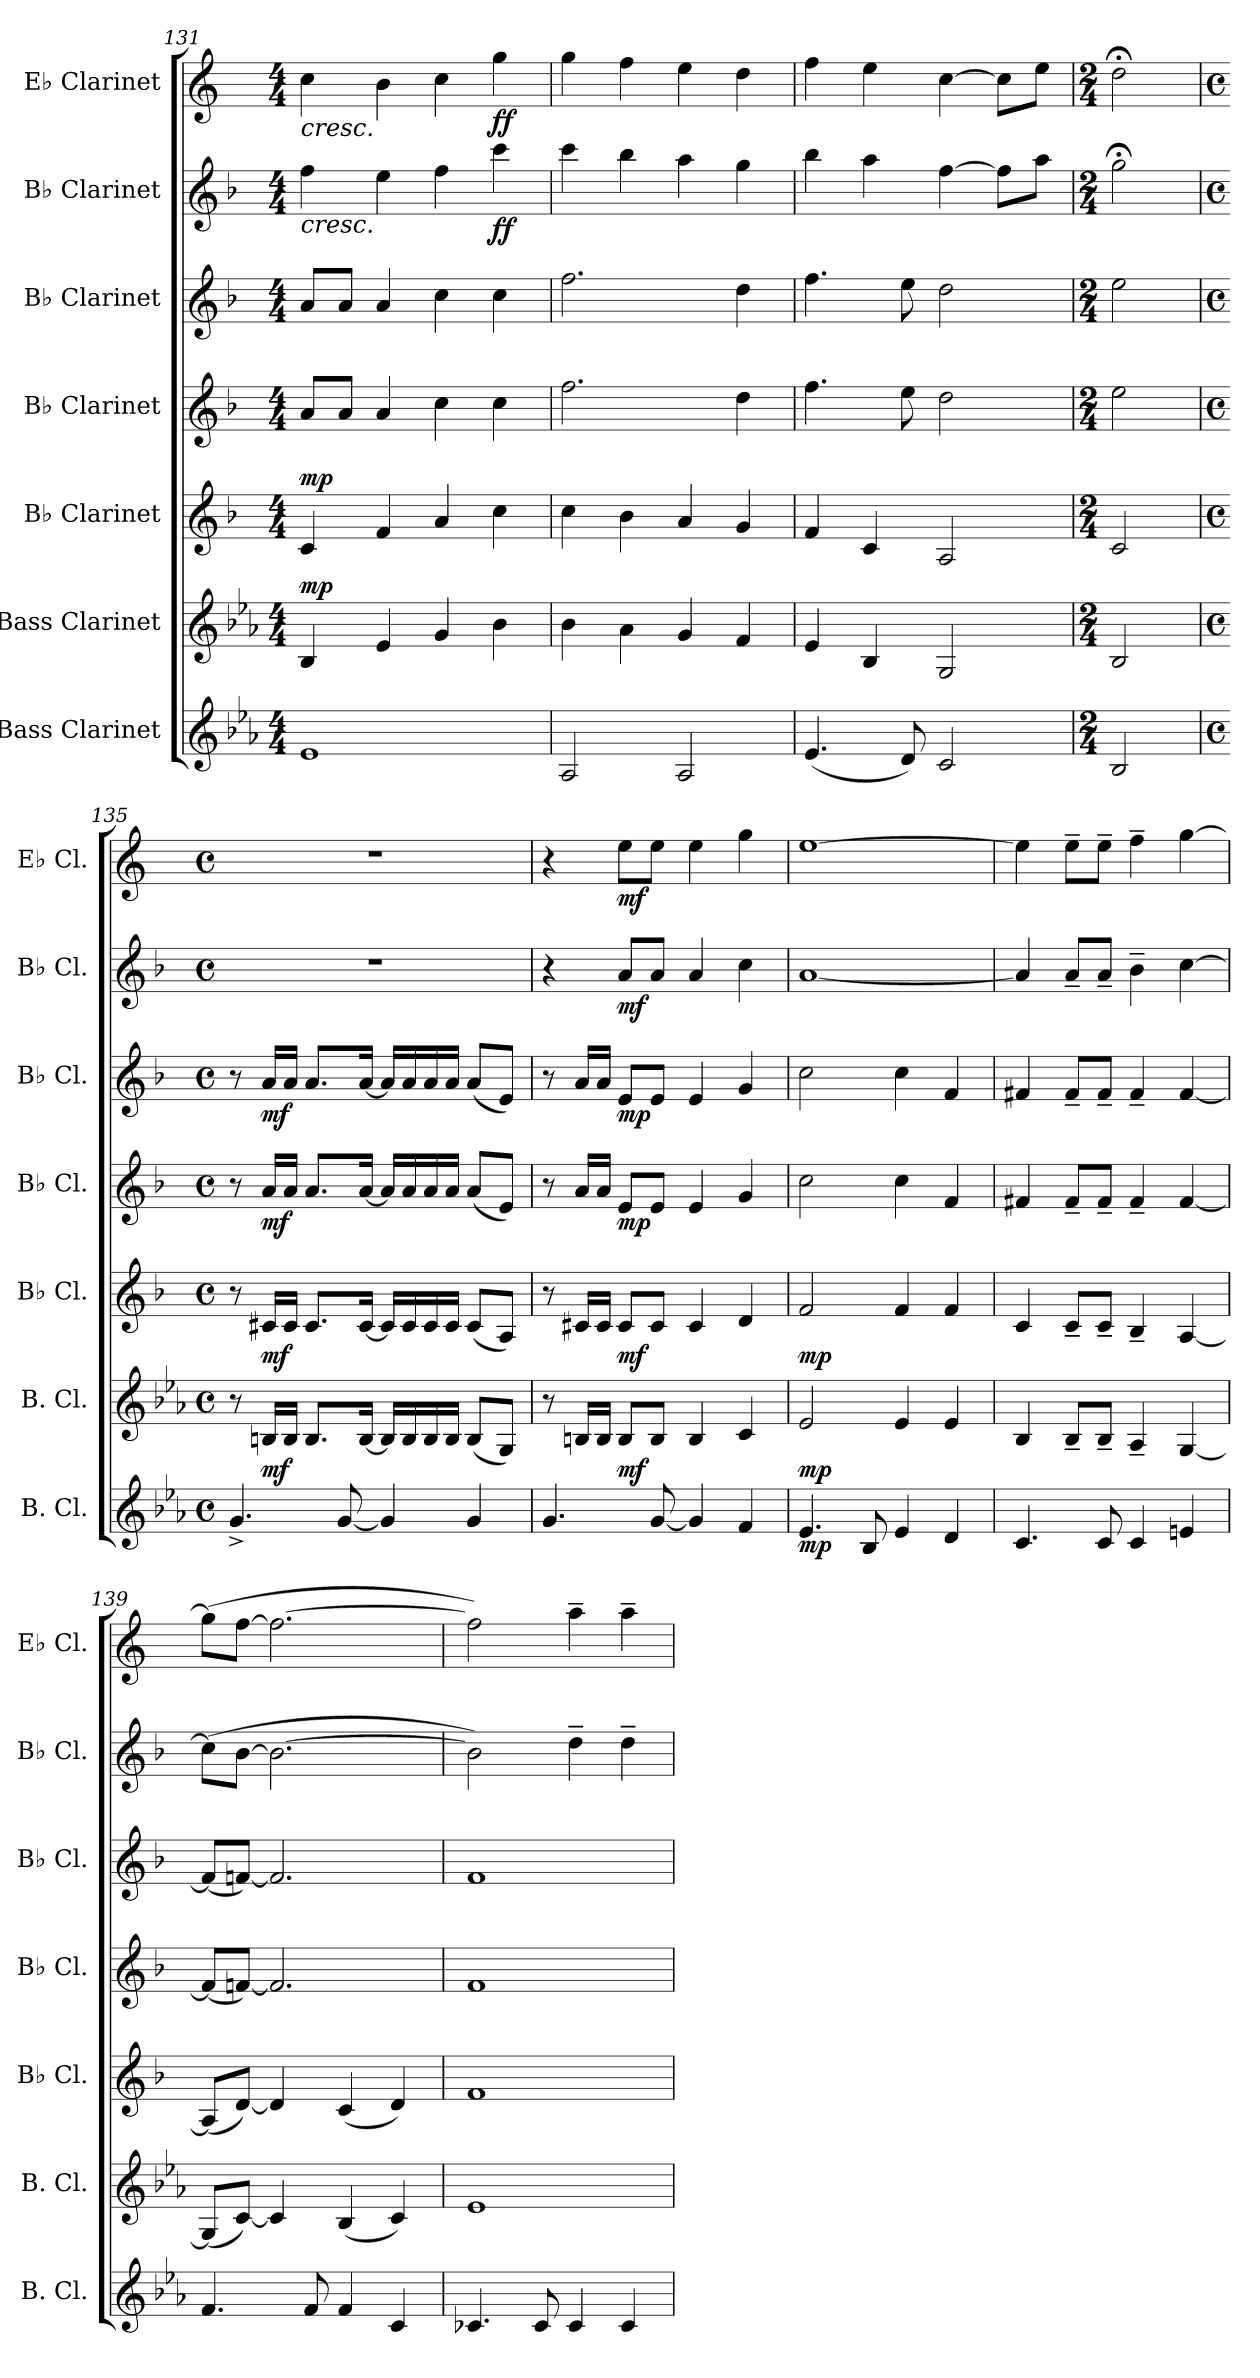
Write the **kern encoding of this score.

**kern	**dynam	**kern	**dynam	**kern	**dynam	**kern	**dynam	**kern	**dynam	**kern	**dynam	**kern	**dynam
*part7	*part7	*part6	*part6	*part5	*part5	*part4	*part4	*part3	*part3	*part2	*part2	*part1	*part1
*staff7	*staff7	*staff6	*staff6	*staff5	*staff5	*staff4	*staff4	*staff3	*staff3	*staff2	*staff2	*staff1	*staff1
*I"Bass Clarinet	*	*I"Bass Clarinet	*	*I"B♭ Clarinet	*	*I"B♭ Clarinet	*	*I"B♭ Clarinet	*	*I"B♭ Clarinet	*	*I"E♭ Clarinet	*
*I'B. Cl.	*	*I'B. Cl.	*	*I'B♭ Cl.	*	*I'B♭ Cl.	*	*I'B♭ Cl.	*	*I'B♭ Cl.	*	*I'E♭ Cl.	*
!!LO:PB:g=z
*clefG2	*	*clefG2	*	*clefG2	*	*clefG2	*	*clefG2	*	*clefG2	*	*clefG2	*
*ITrd8c14	*	*ITrd8c14	*	*ITrd1c2	*	*ITrd1c2	*	*ITrd1c2	*	*ITrd1c2	*	*ITrd-2c-3	*
*k[b-e-a-]	*	*k[b-e-a-]	*	*k[b-e-a-]	*	*k[b-e-a-]	*	*k[b-e-a-]	*	*k[b-e-a-]	*	*k[b-e-a-]	*
*M4/4	*	*M4/4	*	*M4/4	*	*M4/4	*	*M4/4	*	*M4/4	*	*M4/4	*
=131	=131	=131	=131	=131	=131	=131	=131	=131	=131	=131	=131	=131	=131
!	!	!	!LO:DY:a	!	!LO:DY:a	!	!	!	!	!	!LO:HP:b	!	!LO:HP:b
1E-	.	4BB-/	mp	4B-/	mp	8g/L	.	8g/L	.	4ee-\	<	4ee-\	<
.	.	.	.	.	.	8g/J	.	8g/J	.	.	.	.	.
.	.	4E-/	.	4e-/	.	4g/	.	4g/	.	4dd\	.	4dd\	.
.	.	4G/	.	4g/	.	4b-\	.	4b-\	.	4ee-\	.	4ee-\	.
!	!	!	!	!	!	!	!	!	!	!	!LO:DY:b	!	!LO:DY:b
.	.	4B-\	.	4b-\	.	4b-\	.	4b-\	.	4bb-\	ff	4bb-\	ff
.	.	.	.	.	.	.	.	.	.	.	[	.	[
=132	=132	=132	=132	=132	=132	=132	=132	=132	=132	=132	=132	=132	=132
2AA-/	.	4B-\	.	4b-\	.	2.ee-\	.	2.ee-\	.	4bb-\	.	4bb-\	.
.	.	4A-\	.	4a-\	.	.	.	.	.	4aa-\	.	4aa-\	.
2AA-/	.	4G/	.	4g/	.	.	.	.	.	4gg\	.	4gg\	.
.	.	4F/	.	4f/	.	4cc\	.	4cc\	.	4ff\	.	4ff\	.
=133	=133	=133	=133	=133	=133	=133	=133	=133	=133	=133	=133	=133	=133
(<4.E-/	.	4E-/	.	4e-/	.	4.ee-\	.	4.ee-\	.	4aa-\	.	4aa-\	.
.	.	4BB-/	.	4B-/	.	.	.	.	.	4gg\	.	4gg\	.
8D/)	.	.	.	.	.	8dd\	.	8dd\	.	.	.	.	.
2C/	.	2GG/	.	2G/	.	2cc\	.	2cc\	.	[4ee-\	.	[4ee-\	.
.	.	.	.	.	.	.	.	.	.	8ee-\L]	.	8ee-\L]	.
.	.	.	.	.	.	.	.	.	.	8gg\J	.	8gg\J	.
=134	=134	=134	=134	=134	=134	=134	=134	=134	=134	=134	=134	=134	=134
*M2/4	*	*M2/4	*	*M2/4	*	*M2/4	*	*M2/4	*	*M2/4	*	*M2/4	*
2BB-/	.	2BB-/	.	2B-/	.	2dd\	.	2dd\	.	2ff;<\	.	2ff;<\	.
=135	=135	=135	=135	=135	=135	=135	=135	=135	=135	=135	=135	=135	=135
*M4/4	*	*M4/4	*	*M4/4	*	*M4/4	*	*M4/4	*	*M4/4	*	*M4/4	*
*met(c)	*	*met(c)	*	*met(c)	*	*met(c)	*	*met(c)	*	*met(c)	*	*met(c)	*
*	*	*	*	*	*	*	*	*	*	*	*	*MM87	*
4.G^/	.	8r	.	8r	.	8r	.	8r	.	1r	.	1r	.
!	!	!	!LO:DY:b	!	!LO:DY:b	!	!LO:DY:b	!	!LO:DY:b	!	!	!	!
.	.	16BBn/LL	mf	16Bn/LL	mf	16g/LL	mf	16g/LL	mf	.	.	.	.
.	.	16BB/JJ	.	16B/JJ	.	16g/JJ	.	16g/JJ	.	.	.	.	.
.	.	8.BB/L	.	8.B/L	.	8.g/L	.	8.g/L	.	.	.	.	.
[8G/	.	.	.	.	.	.	.	.	.	.	.	.	.
.	.	[16BB/Jk	.	[16B/Jk	.	[16g/Jk	.	[16g/Jk	.	.	.	.	.
4G/]	.	16BB/LL]	.	16B/LL]	.	16g/LL]	.	16g/LL]	.	.	.	.	.
.	.	16BB/	.	16B/	.	16g/	.	16g/	.	.	.	.	.
.	.	16BB/	.	16B/	.	16g/	.	16g/	.	.	.	.	.
.	.	16BB/JJ	.	16B/JJ	.	16g/JJ	.	16g/JJ	.	.	.	.	.
4G/	.	(<8BB/L	.	(<8B/L	.	(<8g/L	.	(<8g/L	.	.	.	.	.
.	.	8GG/J)	.	8G/J)	.	8d/J)	.	8d/J)	.	.	.	.	.
!!LO:PB:g=z
=136	=136	=136	=136	=136	=136	=136	=136	=136	=136	=136	=136	=136	=136
4.G/	.	8r	.	8r	.	8r	.	8r	.	4r	.	4r	.
.	.	16BBn/LL	.	16Bn/LL	.	16g/LL	.	16g/LL	.	.	.	.	.
.	.	16BB/JJ	.	16B/JJ	.	16g/JJ	.	16g/JJ	.	.	.	.	.
!	!	!	!LO:DY:b	!	!LO:DY:b	!	!LO:DY:b	!	!LO:DY:b	!	!LO:DY:b	!	!LO:DY:b
.	.	8BB/L	mf	8B/L	mf	8d/L	mp	8d/L	mp	8g/L	mf	8gg\L	mf
[8G/	.	8BB/J	.	8B/J	.	8d/J	.	8d/J	.	8g/J	.	8gg\J	.
4G/]	.	4BB/	.	4B/	.	4d/	.	4d/	.	4g/	.	4gg\	.
4F/	.	4C/	.	4c/	.	4f/	.	4f/	.	4b-\	.	4bb-\	.
=137	=137	=137	=137	=137	=137	=137	=137	=137	=137	=137	=137	=137	=137
!	!LO:DY:b	!	!LO:DY:b	!	!LO:DY:b	!	!	!	!	!	!	!	!
4.E-/	mp	2E-/	mp	2e-/	mp	2b-\	.	2b-\	.	[1g	.	[1gg	.
8BB-/	.	.	.	.	.	.	.	.	.	.	.	.	.
4E-/	.	4E-/	.	4e-/	.	4b-\	.	4b-\	.	.	.	.	.
4D/	.	4E-/	.	4e-/	.	4e-/	.	4e-/	.	.	.	.	.
=138	=138	=138	=138	=138	=138	=138	=138	=138	=138	=138	=138	=138	=138
4.C/	.	4BB-/	.	4B-/	.	4en/	.	4en/	.	4g/]	.	4gg\]	.
.	.	8BB-~/L	.	8B-~/L	.	8e~/L	.	8e~/L	.	8g~/L	.	8gg~\L	.
8C/	.	8BB-~/J	.	8B-~/J	.	8e~/J	.	8e~/J	.	8g~/J	.	8gg~\J	.
4C/	.	4AA-~/	.	4A-~/	.	4e~/	.	4e~/	.	4a-~\	.	4aa-~\	.
4En/	.	[4GG/	.	[4G/	.	[4e/	.	[4e/	.	[4b-\	.	[4bb-\	.
=139	=139	=139	=139	=139	=139	=139	=139	=139	=139	=139	=139	=139	=139
4.F/	.	(<8GG/L]	.	(<8G/L]	.	(<8e/L]	.	(<8e/L]	.	(>8b-\L]	.	(>8bb-\L]	.
.	.	[8C/J)	.	[8c/J)	.	[8e-X/J)	.	[8e-X/J)	.	[8a-\J	.	[8aa-\J	.
.	.	4C/]	.	4c/]	.	2.e-/]	.	2.e-/]	.	2.a-\_	.	2.aa-\_	.
8F/	.	.	.	.	.	.	.	.	.	.	.	.	.
4F/	.	(<4BB-/	.	(<4B-/	.	.	.	.	.	.	.	.	.
4C/	.	4C/)	.	4c/)	.	.	.	.	.	.	.	.	.
=140	=140	=140	=140	=140	=140	=140	=140	=140	=140	=140	=140	=140	=140
4.C-X/	.	1E-	.	1e-	.	1e-	.	1e-	.	2a-\])	.	2aa-\])	.
8C-/	.	.	.	.	.	.	.	.	.	.	.	.	.
4C-/	.	.	.	.	.	.	.	.	.	4cc~\	.	4ccc~\	.
4C-/	.	.	.	.	.	.	.	.	.	4cc~\	.	4ccc~\	.
=	=	=	=	=	=	=	=	=	=	=	=	=	=
*-	*-	*-	*-	*-	*-	*-	*-	*-	*-	*-	*-	*-	*-
